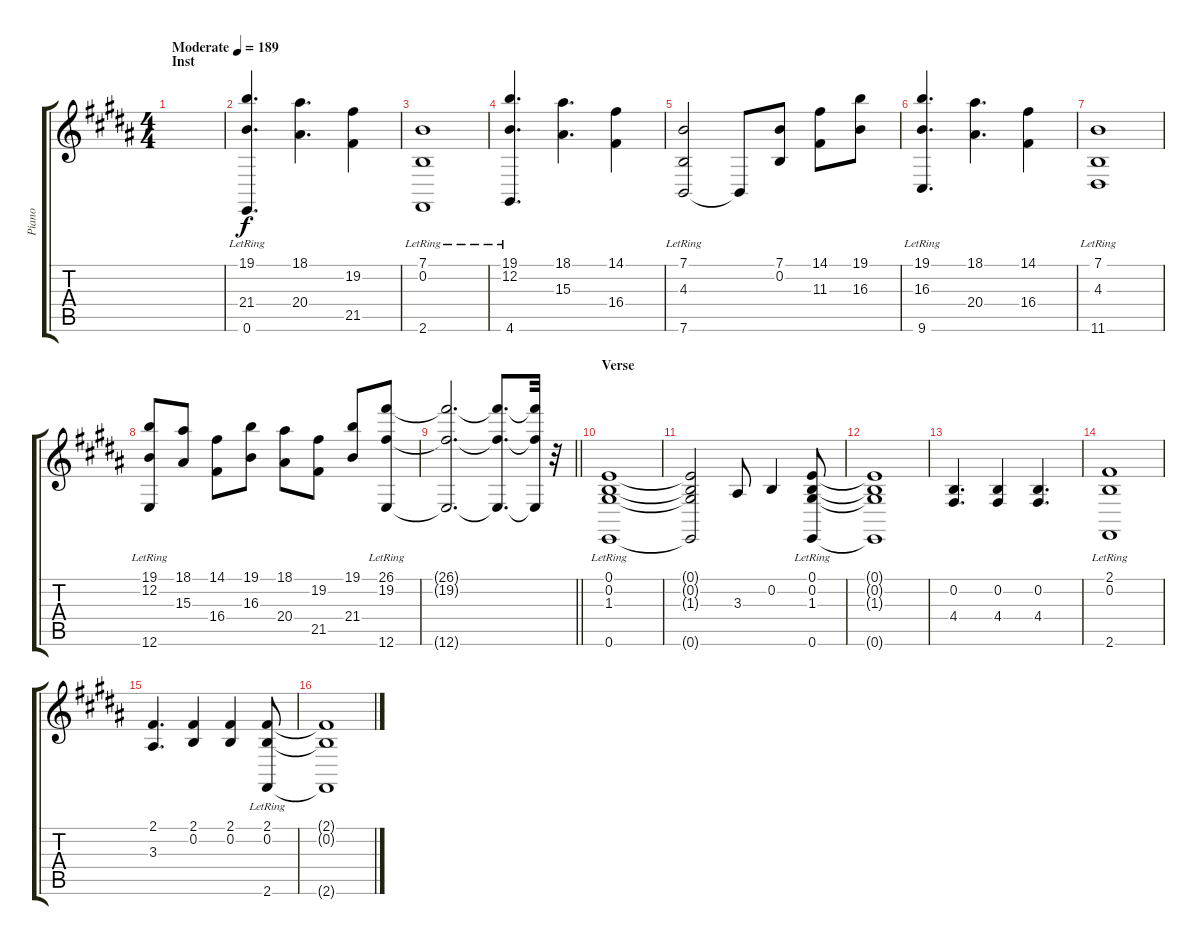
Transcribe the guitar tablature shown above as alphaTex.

\track ("Piano" "Piano") {instrument acousticgrandpiano}
\staff {score tabs}
\tuning (E4 B3 G3 D3 A2 E2) {hide}
\ts (4 4)
\section ("" "Inst")
\tempo (189 "Moderate")
\clef g2
\ks b
|
(19.1 21.4 0.6{lr}).4{d} (18.1 20.4).4{d} (19.2 21.5).4 |
(7.1 0.2 2.6{lr}).1 |
(19.1 12.2 4.6{lr}).4{d} (18.1 15.3).4{d} (14.1 16.4).4 |
(7.1 4.3 7.6{lr}).2 7.6{t}.8 (7.1 0.2).8 (14.1 11.3).8 (19.1 16.3).8 |
(19.1 16.3 9.6{lr}).4{d} (18.1 20.4).4{d} (14.1 16.4).4 |
(7.1 4.3 11.6{lr}).1 |
(19.1 12.2 12.6{lr}).8 (18.1 15.3).8 (14.1 16.4).8 (19.1 16.3).8 (18.1 20.4).8 (19.2 21.5).8 (19.1 21.4).8 (26.1 19.2 12.6{lr}).8 |
\barLineRight lightlight
(26.1{t} 19.2{t} 12.6{t}).2{d} (26.1{t} 19.2{t} 12.6{t}).8{d} (26.1{t} 19.2{t} 12.6{t}).32 r.32 |
\section ("" "Verse")
(0.1 0.2 1.3 0.6{lr}).1 |
(0.1{t} 0.2{t} 1.3{t} 0.6{t}).2 3.3.8 0.2.4 (0.1 0.2 1.3 0.6{lr}).8 |
(0.1{t} 0.2{t} 1.3{t} 0.6{t}).1 |
(0.2 4.4).4{d} (0.2 4.4).4 (0.2 4.4).4{d} |
(2.1 0.2 2.6{lr}).1 |
(2.1 3.3).4{d} (2.1 0.2).4 (2.1 0.2).4 (2.1 0.2 2.6{lr}).8 |
(2.1{t} 0.2{t} 2.6{t}).1
